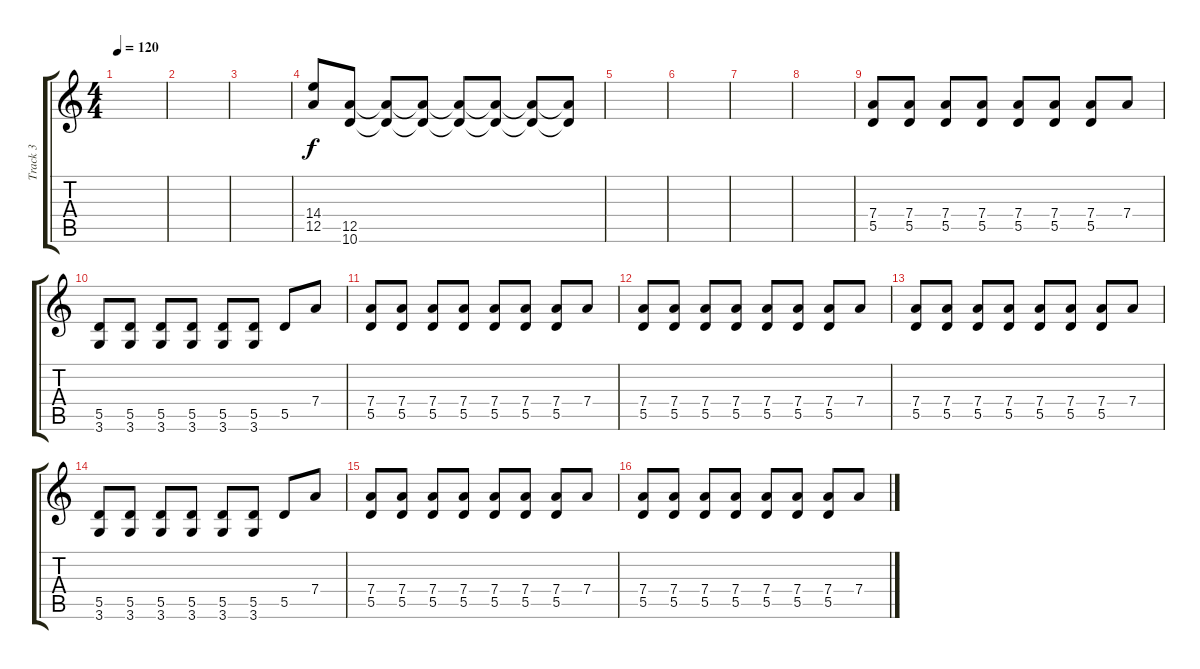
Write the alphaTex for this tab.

\track ("Track 3" "Track 3") {instrument distortionguitar}
\staff {score tabs}
\tuning (E4 B3 G3 D3 A2 E2) {hide}
\ts (4 4)
\tempo 120
\clef g2
\ks c
|
|
|
(14.4 12.5).8 (12.5 10.6).8 (12.5{t} 10.6{t}).8 (12.5{t} 10.6{t}).8 (12.5{t} 10.6{t}).8 (12.5{t} 10.6{t}).8 (12.5{t} 10.6{t}).8 (12.5{t} 10.6{t}).8 |
|
|
|
|
(7.4 5.5).8{volume 14 instrument distortionguitar} (7.4 5.5).8 (7.4 5.5).8 (7.4 5.5).8 (7.4 5.5).8 (7.4 5.5).8 (7.4 5.5).8 7.4.8 |
(5.5 3.6).8 (5.5 3.6).8 (5.5 3.6).8 (5.5 3.6).8 (5.5 3.6).8 (5.5 3.6).8 5.5.8 7.4.8 |
(7.4 5.5).8 (7.4 5.5).8 (7.4 5.5).8 (7.4 5.5).8 (7.4 5.5).8 (7.4 5.5).8 (7.4 5.5).8 7.4.8 |
(7.4 5.5).8 (7.4 5.5).8 (7.4 5.5).8 (7.4 5.5).8 (7.4 5.5).8 (7.4 5.5).8 (7.4 5.5).8 7.4.8 |
(7.4 5.5).8{volume 14 instrument distortionguitar} (7.4 5.5).8 (7.4 5.5).8 (7.4 5.5).8 (7.4 5.5).8 (7.4 5.5).8 (7.4 5.5).8 7.4.8 |
(5.5 3.6).8 (5.5 3.6).8 (5.5 3.6).8 (5.5 3.6).8 (5.5 3.6).8 (5.5 3.6).8 5.5.8 7.4.8 |
(7.4 5.5).8 (7.4 5.5).8 (7.4 5.5).8 (7.4 5.5).8 (7.4 5.5).8 (7.4 5.5).8 (7.4 5.5).8 7.4.8 |
(7.4 5.5).8 (7.4 5.5).8 (7.4 5.5).8 (7.4 5.5).8 (7.4 5.5).8 (7.4 5.5).8 (7.4 5.5).8 7.4.8
